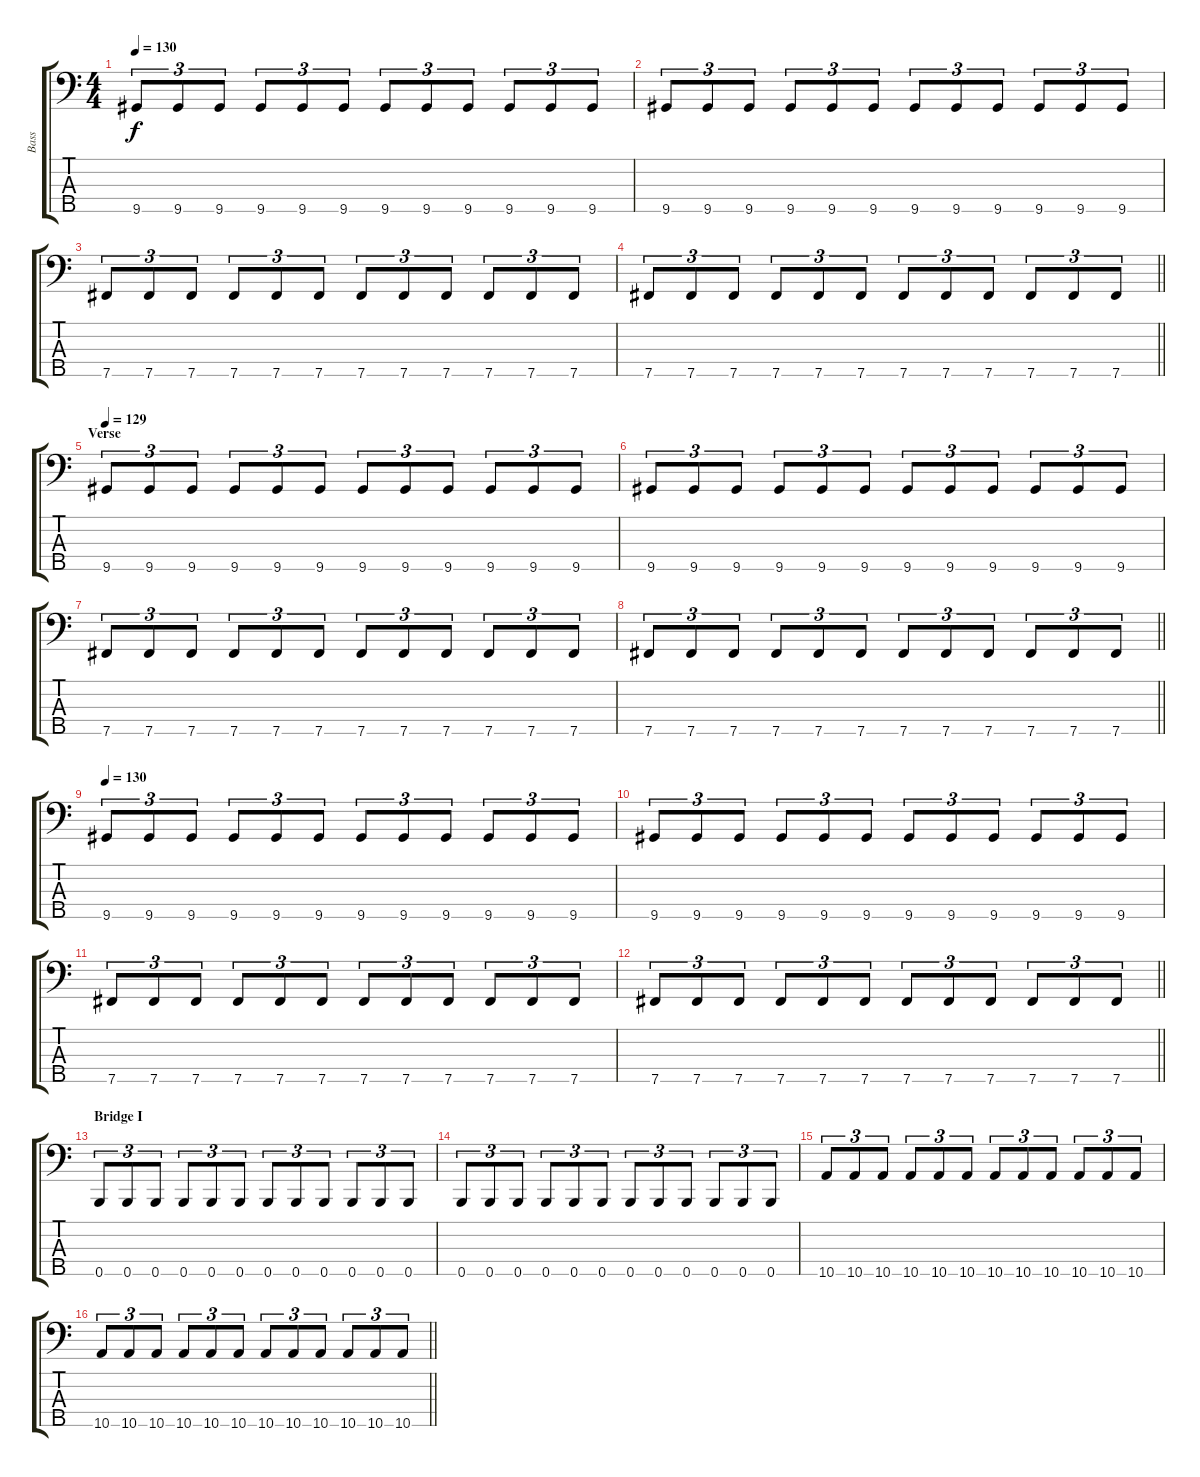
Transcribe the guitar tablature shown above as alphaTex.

\track ("Bass" "Bass") {instrument electricbassfinger}
\staff {score tabs}
\tuning (G2 D2 A1 E1 B0) {hide}
\ts (4 4)
\section ("" "")
\tempo 130
\clef f4
\ks c
9.5.8{tu (3 2) dy f} 9.5.8{tu (3 2)} 9.5.8{tu (3 2)} 9.5.8{tu (3 2)} 9.5.8{tu (3 2)} 9.5.8{tu (3 2)} 9.5.8{tu (3 2)} 9.5.8{tu (3 2)} 9.5.8{tu (3 2)} 9.5.8{tu (3 2)} 9.5.8{tu (3 2)} 9.5.8{tu (3 2)} |
9.5.8{tu (3 2)} 9.5.8{tu (3 2)} 9.5.8{tu (3 2)} 9.5.8{tu (3 2)} 9.5.8{tu (3 2)} 9.5.8{tu (3 2)} 9.5.8{tu (3 2)} 9.5.8{tu (3 2)} 9.5.8{tu (3 2)} 9.5.8{tu (3 2)} 9.5.8{tu (3 2)} 9.5.8{tu (3 2)} |
7.5.8{tu (3 2)} 7.5.8{tu (3 2)} 7.5.8{tu (3 2)} 7.5.8{tu (3 2)} 7.5.8{tu (3 2)} 7.5.8{tu (3 2)} 7.5.8{tu (3 2)} 7.5.8{tu (3 2)} 7.5.8{tu (3 2)} 7.5.8{tu (3 2)} 7.5.8{tu (3 2)} 7.5.8{tu (3 2)} |
\barLineRight lightlight
7.5.8{tu (3 2)} 7.5.8{tu (3 2)} 7.5.8{tu (3 2)} 7.5.8{tu (3 2)} 7.5.8{tu (3 2)} 7.5.8{tu (3 2)} 7.5.8{tu (3 2)} 7.5.8{tu (3 2)} 7.5.8{tu (3 2)} 7.5.8{tu (3 2)} 7.5.8{tu (3 2)} 7.5.8{tu (3 2)} |
\section ("" "Verse")
\tempo 129
9.5.8{tu (3 2)} 9.5.8{tu (3 2)} 9.5.8{tu (3 2)} 9.5.8{tu (3 2)} 9.5.8{tu (3 2)} 9.5.8{tu (3 2)} 9.5.8{tu (3 2)} 9.5.8{tu (3 2)} 9.5.8{tu (3 2)} 9.5.8{tu (3 2)} 9.5.8{tu (3 2)} 9.5.8{tu (3 2)} |
9.5.8{tu (3 2)} 9.5.8{tu (3 2)} 9.5.8{tu (3 2)} 9.5.8{tu (3 2)} 9.5.8{tu (3 2)} 9.5.8{tu (3 2)} 9.5.8{tu (3 2)} 9.5.8{tu (3 2)} 9.5.8{tu (3 2)} 9.5.8{tu (3 2)} 9.5.8{tu (3 2)} 9.5.8{tu (3 2)} |
7.5.8{tu (3 2)} 7.5.8{tu (3 2)} 7.5.8{tu (3 2)} 7.5.8{tu (3 2)} 7.5.8{tu (3 2)} 7.5.8{tu (3 2)} 7.5.8{tu (3 2)} 7.5.8{tu (3 2)} 7.5.8{tu (3 2)} 7.5.8{tu (3 2)} 7.5.8{tu (3 2)} 7.5.8{tu (3 2)} |
\barLineRight lightlight
7.5.8{tu (3 2)} 7.5.8{tu (3 2)} 7.5.8{tu (3 2)} 7.5.8{tu (3 2)} 7.5.8{tu (3 2)} 7.5.8{tu (3 2)} 7.5.8{tu (3 2)} 7.5.8{tu (3 2)} 7.5.8{tu (3 2)} 7.5.8{tu (3 2)} 7.5.8{tu (3 2)} 7.5.8{tu (3 2)} |
\section ("" "")
\tempo 130
9.5.8{tu (3 2)} 9.5.8{tu (3 2)} 9.5.8{tu (3 2)} 9.5.8{tu (3 2)} 9.5.8{tu (3 2)} 9.5.8{tu (3 2)} 9.5.8{tu (3 2)} 9.5.8{tu (3 2)} 9.5.8{tu (3 2)} 9.5.8{tu (3 2)} 9.5.8{tu (3 2)} 9.5.8{tu (3 2)} |
9.5.8{tu (3 2)} 9.5.8{tu (3 2)} 9.5.8{tu (3 2)} 9.5.8{tu (3 2)} 9.5.8{tu (3 2)} 9.5.8{tu (3 2)} 9.5.8{tu (3 2)} 9.5.8{tu (3 2)} 9.5.8{tu (3 2)} 9.5.8{tu (3 2)} 9.5.8{tu (3 2)} 9.5.8{tu (3 2)} |
7.5.8{tu (3 2)} 7.5.8{tu (3 2)} 7.5.8{tu (3 2)} 7.5.8{tu (3 2)} 7.5.8{tu (3 2)} 7.5.8{tu (3 2)} 7.5.8{tu (3 2)} 7.5.8{tu (3 2)} 7.5.8{tu (3 2)} 7.5.8{tu (3 2)} 7.5.8{tu (3 2)} 7.5.8{tu (3 2)} |
\barLineRight lightlight
7.5.8{tu (3 2)} 7.5.8{tu (3 2)} 7.5.8{tu (3 2)} 7.5.8{tu (3 2)} 7.5.8{tu (3 2)} 7.5.8{tu (3 2)} 7.5.8{tu (3 2)} 7.5.8{tu (3 2)} 7.5.8{tu (3 2)} 7.5.8{tu (3 2)} 7.5.8{tu (3 2)} 7.5.8{tu (3 2)} |
\section ("" "Bridge I")
0.5.8{tu (3 2)} 0.5.8{tu (3 2)} 0.5.8{tu (3 2)} 0.5.8{tu (3 2)} 0.5.8{tu (3 2)} 0.5.8{tu (3 2)} 0.5.8{tu (3 2)} 0.5.8{tu (3 2)} 0.5.8{tu (3 2)} 0.5.8{tu (3 2)} 0.5.8{tu (3 2)} 0.5.8{tu (3 2)} |
0.5.8{tu (3 2)} 0.5.8{tu (3 2)} 0.5.8{tu (3 2)} 0.5.8{tu (3 2)} 0.5.8{tu (3 2)} 0.5.8{tu (3 2)} 0.5.8{tu (3 2)} 0.5.8{tu (3 2)} 0.5.8{tu (3 2)} 0.5.8{tu (3 2)} 0.5.8{tu (3 2)} 0.5.8{tu (3 2)} |
10.5.8{tu (3 2)} 10.5.8{tu (3 2)} 10.5.8{tu (3 2)} 10.5.8{tu (3 2)} 10.5.8{tu (3 2)} 10.5.8{tu (3 2)} 10.5.8{tu (3 2)} 10.5.8{tu (3 2)} 10.5.8{tu (3 2)} 10.5.8{tu (3 2)} 10.5.8{tu (3 2)} 10.5.8{tu (3 2)} |
\barLineRight lightlight
10.5.8{tu (3 2)} 10.5.8{tu (3 2)} 10.5.8{tu (3 2)} 10.5.8{tu (3 2)} 10.5.8{tu (3 2)} 10.5.8{tu (3 2)} 10.5.8{tu (3 2)} 10.5.8{tu (3 2)} 10.5.8{tu (3 2)} 10.5.8{tu (3 2)} 10.5.8{tu (3 2)} 10.5.8{tu (3 2)}
